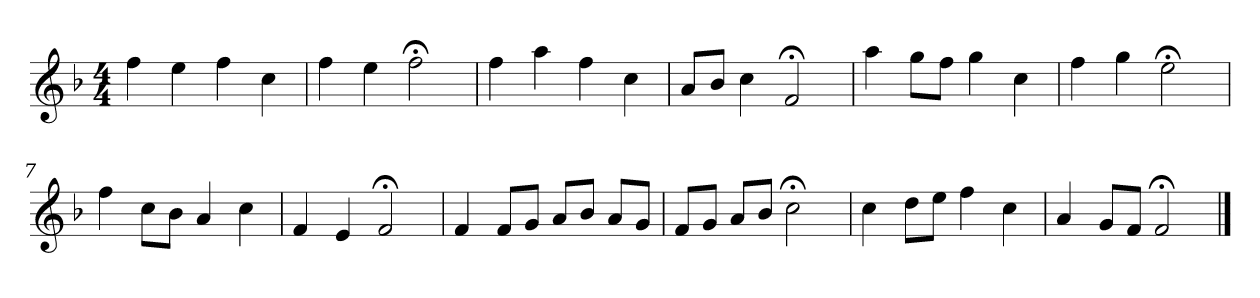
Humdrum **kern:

**kern
*part1
*staff1
*k[b-]
*F:
*M4/4
*MM120
=1
4ff
4ee
4ff
4cc
=2
4ff
4ee
2ff;<
=3
4ff
4aa
4ff
4cc
=4
8aL
8b-J
4cc
2f;<
=5
4aa
8ggL
8ffJ
4gg
4cc
=6
4ff
4gg
2ee;<
=7
4ff
8ccL
8b-J
4a
4cc
=8
4f
4e
2f;<
=9
4f
8fL
8gJ
8aL
8b-J
8aL
8gJ
=10
8fL
8gJ
8aL
8b-J
2cc;<
=11
4cc
8ddL
8eeJ
4ff
4cc
=12
4a
8gL
8fJ
2f;<
==
*-
